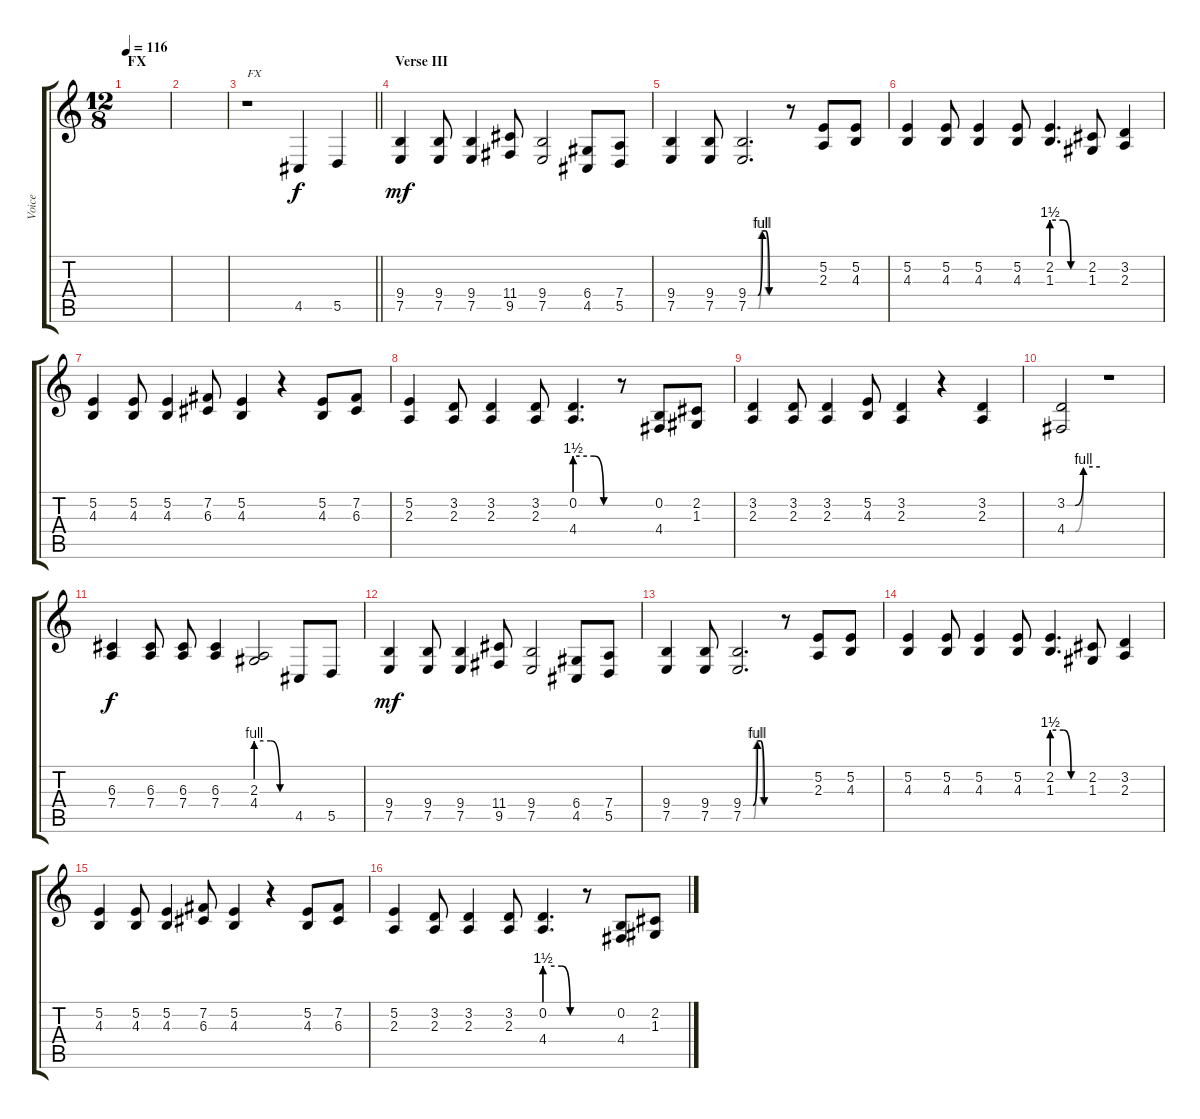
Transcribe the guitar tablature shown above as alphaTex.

\track ("Voice" "Voice") {instrument bassoon}
\staff {score tabs}
\tuning (E4 B3 G3 D3 A2 E2) {hide}
\ts (12 8)
\section ("" "FX")
\tempo 116
\clef g2
\ks c
|
|
\barLineRight lightlight
r.1{txt "FX"} 4.5.4 5.5.4 |
\section ("" "Verse III")
(9.4 7.5).4{dy mf} (9.4 7.5).8 (9.4 7.5).4 (11.4 9.5).8 (9.4 7.5).2 (6.4 4.5).8 (7.4 5.5).8 |
(9.4 7.5).4 (9.4 7.5).8 (9.4{be (custom 0 0 17 0 25 4 30 4 37 0 60 0)} 7.5{be (custom 0 0 18 0 23 4 30 4 35 0 60 0)}).2{d} r.8 (5.2 2.3).8 (5.2 4.3).8 |
(5.2 4.3).4 (5.2 4.3).8 (5.2 4.3).4 (5.2 4.3).8 (2.2{be (custom 0 6 21 6 35 0 60 0)} 1.3{be (custom 0 6 21 6 36 0 60 0)}).4{d} (2.2 1.3).8 (3.2 2.3).4 |
(5.2 4.3).4 (5.2 4.3).8 (5.2 4.3).4 (7.2 6.3).8 (5.2 4.3).4 r.4 (5.2 4.3).8 (7.2 6.3).8 |
(5.2 2.3).4 (3.2 2.3).8 (3.2 2.3).4 (3.2 2.3).8 (0.2{be (custom 0 6 30 6 45 0 60 0)} 4.4{be (custom 0 6 30 6 45 0 60 0)}).4{d} r.8 (0.2 4.4).8 (2.2 1.3).8 |
(3.2 2.3).4 (3.2 2.3).8 (3.2 2.3).4 (5.2 4.3).8 (3.2 2.3).4 r.4 (3.2 2.3).4 |
(3.2{be (custom 0 0 15 0 30 4 60 4)} 4.4{be (custom 0 0 15 0 30 4 60 4)}).2 r.1 |
(6.3 7.4).4{dy f} (6.3 7.4).8 (6.3 7.4).8 (6.3 7.4).4 (2.3 4.4{be (custom 0 4 25 4 41 0 60 0)}).2 4.5.8 5.5.8 |
(9.4 7.5).4{dy mf} (9.4 7.5).8 (9.4 7.5).4 (11.4 9.5).8 (9.4 7.5).2 (6.4 4.5).8 (7.4 5.5).8 |
(9.4 7.5).4 (9.4 7.5).8 (9.4{be (custom 0 0 17 0 25 4 30 4 37 0 60 0)} 7.5{be (custom 0 0 18 0 23 4 30 4 35 0 60 0)}).2{d} r.8 (5.2 2.3).8 (5.2 4.3).8 |
(5.2 4.3).4 (5.2 4.3).8 (5.2 4.3).4 (5.2 4.3).8 (2.2{be (custom 0 6 21 6 35 0 60 0)} 1.3{be (custom 0 6 21 6 36 0 60 0)}).4{d} (2.2 1.3).8 (3.2 2.3).4 |
(5.2 4.3).4 (5.2 4.3).8 (5.2 4.3).4 (7.2 6.3).8 (5.2 4.3).4 r.4 (5.2 4.3).8 (7.2 6.3).8 |
(5.2 2.3).4 (3.2 2.3).8 (3.2 2.3).4 (3.2 2.3).8 (0.2{be (custom 0 6 30 6 45 0 60 0)} 4.4{be (custom 0 6 30 6 45 0 60 0)}).4{d} r.8 (0.2 4.4).8 (2.2 1.3).8
